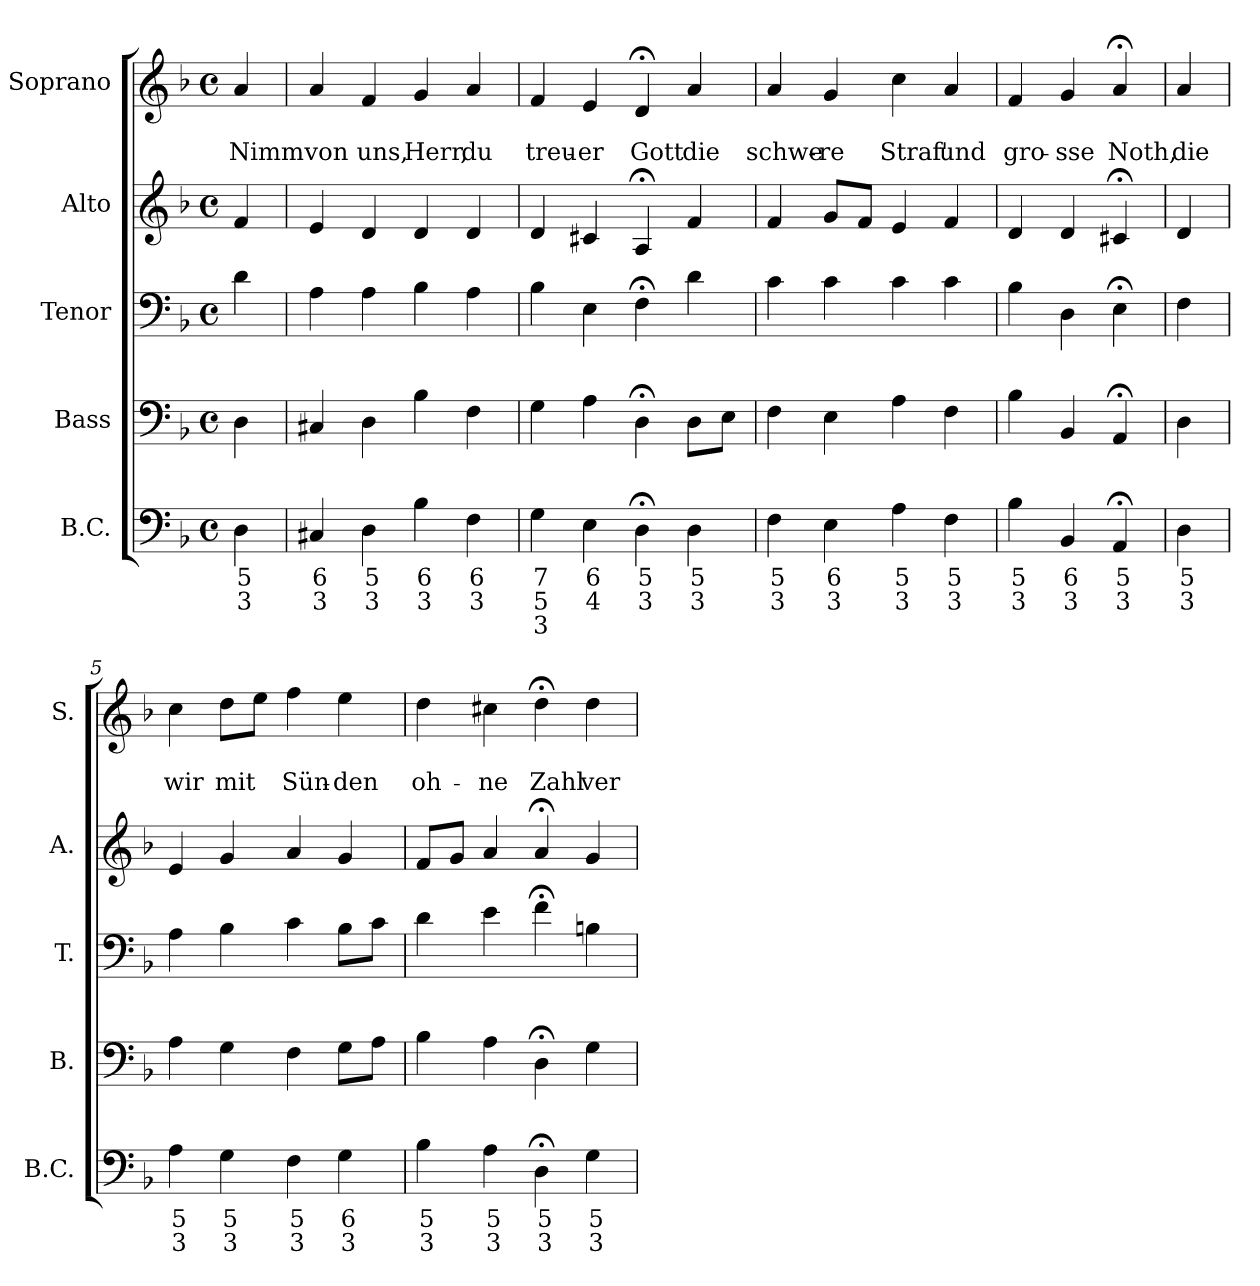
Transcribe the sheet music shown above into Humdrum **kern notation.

**kern	**text	**text	**text	**kern	**kern	**kern	**kern	**text	**text
*part5	*part5	*part5	*part5	*part4	*part3	*part2	*part1	*part1	*part1
*staff5	*staff5	*staff5	*staff5	*staff4	*staff3	*staff2	*staff1	*staff1	*staff1
*I"B.C.	*	*	*	*I"Bass	*I"Tenor	*I"Alto	*I"Soprano	*	*
*I'B.C.	*	*	*	*I'B.	*I'T.	*I'A.	*I'S.	*	*
*clefF4	*	*	*	*clefF4	*clefF4	*clefG2	*clefG2	*	*
*k[b-]	*	*	*	*k[b-]	*k[b-]	*k[b-]	*k[b-]	*	*
*d:	*	*	*	*F:	*F:	*F:	*d:	*	*
*M4/4	*	*	*	*M4/4	*M4/4	*M4/4	*M4/4	*	*
*met(c)	*	*	*	*met(c)	*met(c)	*met(c)	*met(c)	*	*
=	=	=	=	=	=	=	=	=	=
4Di	5	3	.	4D\	4d\	4f/	4a/	.	Nimm
=1	=1	=1	=1	=1	=1	=1	=1	=1	=1
4C#Xi	6	3	.	4C#X/	4A\	4e/	4a/	.	von
4Di	5	3	.	4D\	4A\	4d/	4f/	.	uns,
4B-i	6	3	.	4B-\	4B-\	4d/	4g/	.	Herr,
4Fi	6	3	.	4F\	4A\	4d/	4a/	.	du
=2	=2	=2	=2	=2	=2	=2	=2	=2	=2
4Gi	7	5	3	4G\	4B-\	4d/	4f/	.	treu-
4Ei	6	4	.	4A\	4E\	4c#X/	4e/	.	-er
4D;<i	5	3	.	4D;<\	4F;<\	4A;</	4d;</	.	Gott
4Di	5	3	.	8D\L	4d\	4f/	4a/	.	die
.	.	.	.	8E\J	.	.	.	.	.
=3	=3	=3	=3	=3	=3	=3	=3	=3	=3
4Fi	5	3	.	4F\	4c\	4f/	4a/	.	schwe-
4Ei	6	3	.	4E\	4c\	8g/L	4g/	.	-re
.	.	.	.	.	.	8f/J	.	.	.
4Ai	5	3	.	4A\	4c\	4e/	4cc\	.	Straf'
4Fi	5	3	.	4F\	4c\	4f/	4a/	.	und
=4	=4	=4	=4	=4	=4	=4	=4	=4	=4
4B-i	5	3	.	4B-\	4B-\	4d/	4f/	.	gro-
4BB-i	6	3	.	4BB-/	4D\	4d/	4g/	.	-sse
4AA;<i	5	3	.	4AA;</	4E;<\	4c#X;</	4a;</	.	Noth,
!!LO:LB:g=z
=4a	=4a	=4a	=4a	=4a	=4a	=4a	=4a	=4a	=4a
4Di	5	3	.	4D\	4F\	4d/	4a/	.	die
=5	=5	=5	=5	=5	=5	=5	=5	=5	=5
4Ai	5	3	.	4A\	4A\	4e/	4cc\	.	wir
4Gi	5	3	.	4G\	4B-\	4g/	8dd\L	.	mit
.	.	.	.	.	.	.	8ee\J	.	.
4Fi	5	3	.	4F\	4c\	4a/	4ff\	.	Sün-
4Gi	6	3	.	8G\L	8B-\L	4g/	4ee\	.	-den
.	.	.	.	8A\J	8c\J	.	.	.	.
=6	=6	=6	=6	=6	=6	=6	=6	=6	=6
4B-i	5	3	.	4B-\	4d\	8f/L	4dd\	.	oh-
.	.	.	.	.	.	8g/J	.	.	.
4Ai	5	3	.	4A\	4e\	4a/	4cc#X\	.	-ne
4D;<i	5	3	.	4D;<\	4f;<\	4a;</	4dd;<\	.	Zahl
4Gi	5	3	.	4G\	4Bn\	4g/	4dd\	.	ver-
=	=	=	=	=	=	=	=	=	=
*-	*-	*-	*-	*-	*-	*-	*-	*-	*-
